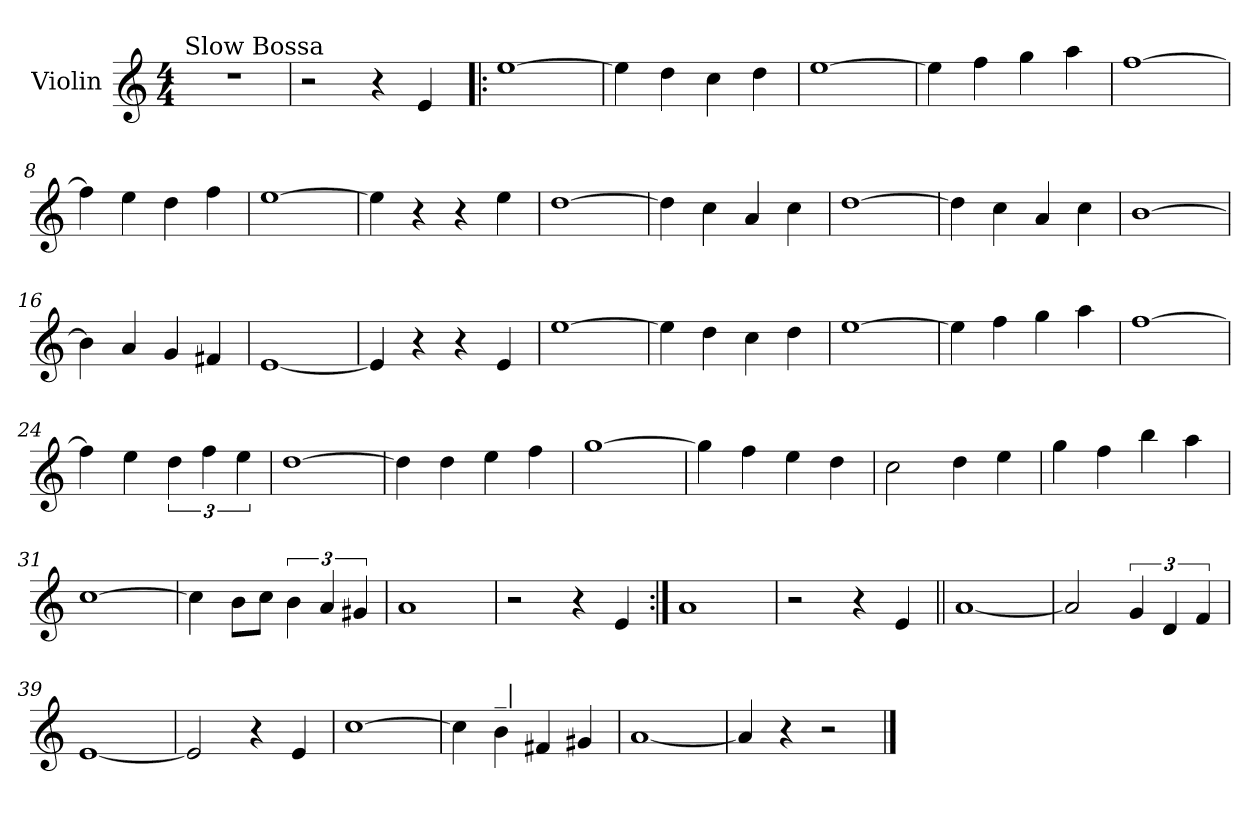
**kern
*part1
*staff1
*I"Violin
*I'Vln
*clefG2
*k[]
*C:
*M4/4
=1
!LO:TX:a:t=Slow Bossa
1r
=2
2r
4r
4e/
=3!|:
[1ee
=4
4ee\]
4dd\
4cc\
4dd\
!!LO:LB:g=z
=5
[1ee
=6
4ee\]
4ff\
4gg\
4aa\
=7
[1ff
=8
4ff\]
4ee\
4dd\
4ff\
!!LO:LB:g=z
=9
[1ee
=10
4ee\]
4r
4r
4ee\
=11
[1dd
=12
4dd\]
4cc\
4a/
4cc\
!!LO:LB:g=z
=13
[1dd
=14
4dd\]
4cc\
4a/
4cc\
=15
[1b
=16
4b\]
4a/
4g/
4f#X/
!!LO:LB:g=z
=17
[1e
=18
4e/]
4r
4r
4e/
=19
[1ee
=20
4ee\]
4dd\
4cc\
4dd\
!!LO:LB:g=z
=21
[1ee
=22
4ee\]
4ff\
4gg\
4aa\
=23
[1ff
=24
4ff\]
4ee\
6dd\
6ff\
6ee\
!!LO:LB:g=z
=25
[1dd
=26
4dd\]
4dd\
4ee\
4ff\
=27
[1gg
=28
4gg\]
4ff\
4ee\
4dd\
!!LO:LB:g=z
=29
2cc\
4dd\
4ee\
=30
4gg\
4ff\
4bb\
4aa\
=31
[1cc
=32
4cc\]
8b\L
8cc\J
6b\
6a/
6g#X/
!!LO:LB:g=z
=33
1a
=34
2r
4r
4e/
=35:|!
1a
=36
2r
4r
4e/
!!LO:LB:g=z
=37||
[1a
=38
2a/]
6g/
6d/
6f/
=39
[1e
=40
2e/]
4r
4e/
!!LO:LB:g=z
=41
[1cc
=42
4cc\]
!LO:TX:a:t=_|
4b\
4f#X/
4g#X/
=43
[1a
=44
4a/]
4r
2r
==
*-
